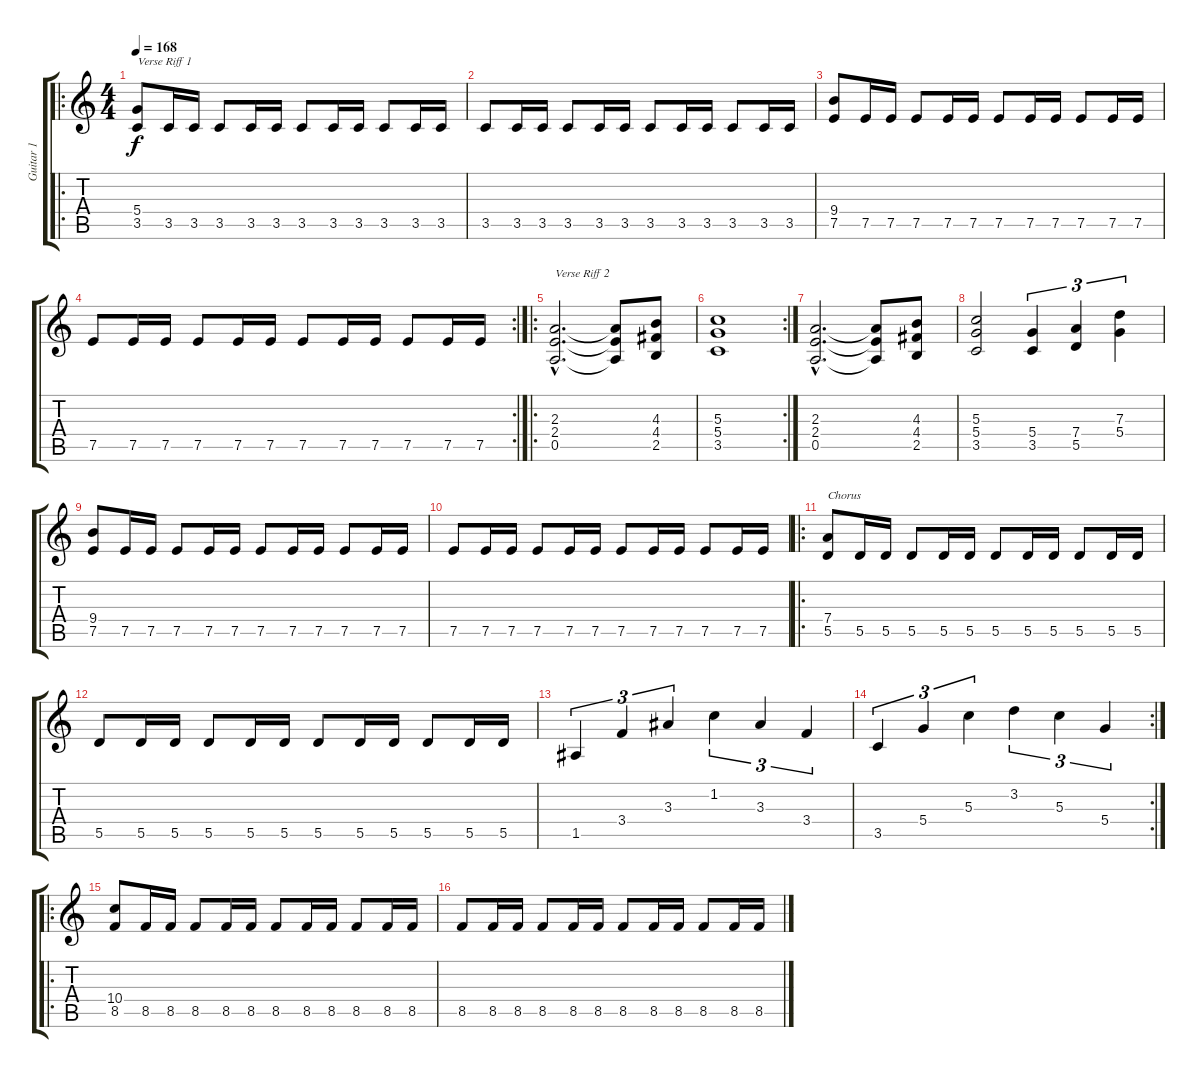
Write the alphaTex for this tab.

\track ("Guitar 1" "Guitar 1") {instrument distortionguitar}
\staff {score tabs}
\tuning (E4 B3 G3 D3 A2 E2) {hide}
\ro
\ts (4 4)
\tempo 168
\clef g2
\ks c
(5.4 3.5).8{txt "Verse Riff 1" dy f} 3.5.16 3.5.16 3.5.8 3.5.16 3.5.16 3.5.8 3.5.16 3.5.16 3.5.8 3.5.16 3.5.16 |
3.5.8 3.5.16 3.5.16 3.5.8 3.5.16 3.5.16 3.5.8 3.5.16 3.5.16 3.5.8 3.5.16 3.5.16 |
(9.4 7.5).8 7.5.16 7.5.16 7.5.8 7.5.16 7.5.16 7.5.8 7.5.16 7.5.16 7.5.8 7.5.16 7.5.16 |
\rc 2
7.5.8 7.5.16 7.5.16 7.5.8 7.5.16 7.5.16 7.5.8 7.5.16 7.5.16 7.5.8 7.5.16 7.5.16 |
\ro
(2.3{hac} 2.4{hac} 0.5{hac}).2{d txt "Verse Riff 2"} (2.3{t} 2.4{t} 0.5{t}).8 (4.3 4.4 2.5).8 |
\rc 2
(5.3 5.4 3.5).1 |
(2.3{hac} 2.4{hac} 0.5{hac}).2{d} (2.3{t} 2.4{t} 0.5{t}).8 (4.3 4.4 2.5).8 |
(5.3 5.4 3.5).2 (5.4 3.5).4{tu (3 2)} (7.4 5.5).4{tu (3 2)} (7.3 5.4).4{tu (3 2)} |
(9.4 7.5).8 7.5.16 7.5.16 7.5.8 7.5.16 7.5.16 7.5.8 7.5.16 7.5.16 7.5.8 7.5.16 7.5.16 |
7.5.8 7.5.16 7.5.16 7.5.8 7.5.16 7.5.16 7.5.8 7.5.16 7.5.16 7.5.8 7.5.16 7.5.16 |
\ro
(7.4 5.5).8{txt "Chorus"} 5.5.16 5.5.16 5.5.8 5.5.16 5.5.16 5.5.8 5.5.16 5.5.16 5.5.8 5.5.16 5.5.16 |
5.5.8 5.5.16 5.5.16 5.5.8 5.5.16 5.5.16 5.5.8 5.5.16 5.5.16 5.5.8 5.5.16 5.5.16 |
1.5.4{tu (3 2)} 3.4.4{tu (3 2)} 3.3.4{tu (3 2)} 1.2.4{tu (3 2)} 3.3.4{tu (3 2)} 3.4.4{tu (3 2)} |
\rc 2
3.5.4{tu (3 2)} 5.4.4{tu (3 2)} 5.3.4{tu (3 2)} 3.2.4{tu (3 2)} 5.3.4{tu (3 2)} 5.4.4{tu (3 2)} |
\ro
(10.4 8.5).8 8.5.16 8.5.16 8.5.8 8.5.16 8.5.16 8.5.8 8.5.16 8.5.16 8.5.8 8.5.16 8.5.16 |
8.5.8 8.5.16 8.5.16 8.5.8 8.5.16 8.5.16 8.5.8 8.5.16 8.5.16 8.5.8 8.5.16 8.5.16
